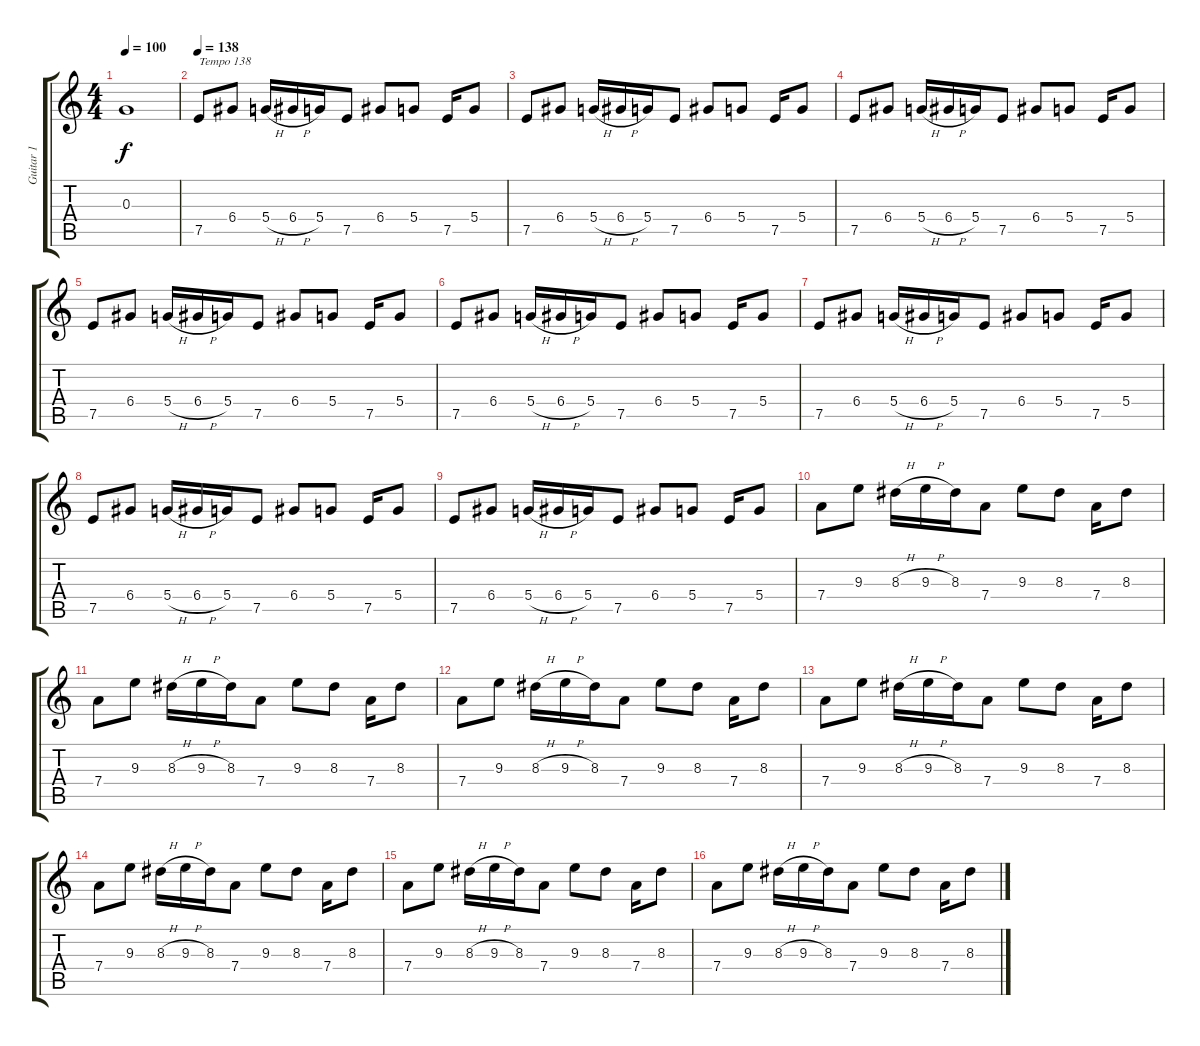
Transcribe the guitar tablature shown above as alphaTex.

\track ("Guitar 1" "Guitar 1") {instrument distortionguitar}
\staff {score tabs}
\tuning (E4 B3 G3 D3 A2 E2) {hide}
\ts (4 4)
\tempo 100
\clef g2
\ks c
0.3{t}.1{dy f} |
\tempo 138
7.5.8{txt "Tempo 138" instrument distortionguitar} 6.4.8 5.4{h}.16 6.4{h}.16 5.4.16 7.5.8 6.4.8 5.4.8 7.5.16 5.4.8 |
7.5.8 6.4.8 5.4{h}.16 6.4{h}.16 5.4.16 7.5.8 6.4.8 5.4.8 7.5.16 5.4.8 |
7.5.8 6.4.8 5.4{h}.16 6.4{h}.16 5.4.16 7.5.8 6.4.8 5.4.8 7.5.16 5.4.8 |
7.5.8 6.4.8 5.4{h}.16 6.4{h}.16 5.4.16 7.5.8 6.4.8 5.4.8 7.5.16 5.4.8 |
7.5.8 6.4.8 5.4{h}.16 6.4{h}.16 5.4.16 7.5.8 6.4.8 5.4.8 7.5.16 5.4.8 |
7.5.8 6.4.8 5.4{h}.16 6.4{h}.16 5.4.16 7.5.8 6.4.8 5.4.8 7.5.16 5.4.8 |
7.5.8 6.4.8 5.4{h}.16 6.4{h}.16 5.4.16 7.5.8 6.4.8 5.4.8 7.5.16 5.4.8 |
7.5.8 6.4.8 5.4{h}.16 6.4{h}.16 5.4.16 7.5.8 6.4.8 5.4.8 7.5.16 5.4.8 |
7.4.8 9.3.8 8.3{h}.16 9.3{h}.16 8.3.16 7.4.8 9.3.8 8.3.8 7.4.16 8.3.8 |
7.4.8 9.3.8 8.3{h}.16 9.3{h}.16 8.3.16 7.4.8 9.3.8 8.3.8 7.4.16 8.3.8 |
7.4.8 9.3.8 8.3{h}.16 9.3{h}.16 8.3.16 7.4.8 9.3.8 8.3.8 7.4.16 8.3.8 |
7.4.8 9.3.8 8.3{h}.16 9.3{h}.16 8.3.16 7.4.8 9.3.8 8.3.8 7.4.16 8.3.8 |
7.4.8 9.3.8 8.3{h}.16 9.3{h}.16 8.3.16 7.4.8 9.3.8 8.3.8 7.4.16 8.3.8 |
7.4.8 9.3.8 8.3{h}.16 9.3{h}.16 8.3.16 7.4.8 9.3.8 8.3.8 7.4.16 8.3.8 |
7.4.8 9.3.8 8.3{h}.16 9.3{h}.16 8.3.16 7.4.8 9.3.8 8.3.8 7.4.16 8.3.8
